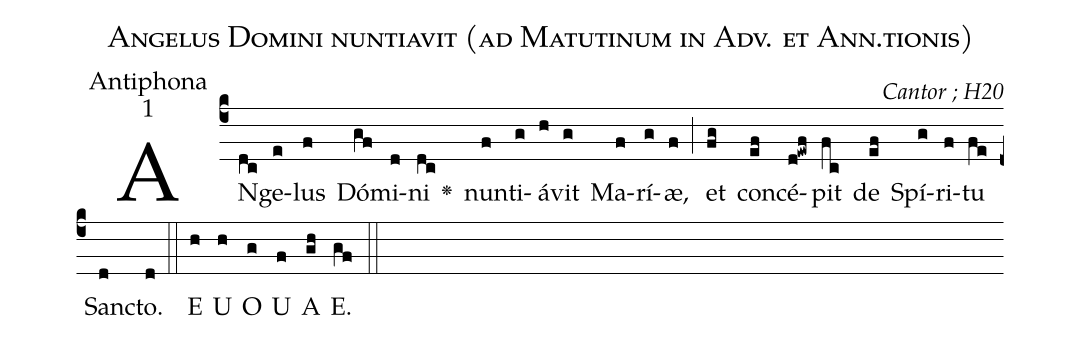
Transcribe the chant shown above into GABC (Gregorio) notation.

name:Angelus Domini nuntiavit (ad Matutinum in Adv. et Ann.tionis);
office-part:Antiphona;
mode:1;
commentary:Cantor ; H20;
%%
(c4)AN(dc)ge(e)lus(f) Dó(gf)mi(d)ni(dc) <v>\greheightstar</v>() nun(f)ti(g)á(h)vit(g) Ma(f)rí(g)æ,(f) (;) et(fg) con(ef)cé(d!ewf)pit(fc) de(ef) Spí(g)ri(f)tu(fe) San(d)cto.(d) (::) E(h) U(h) O(g) U(f) A(gh) E.(gf) (::)
